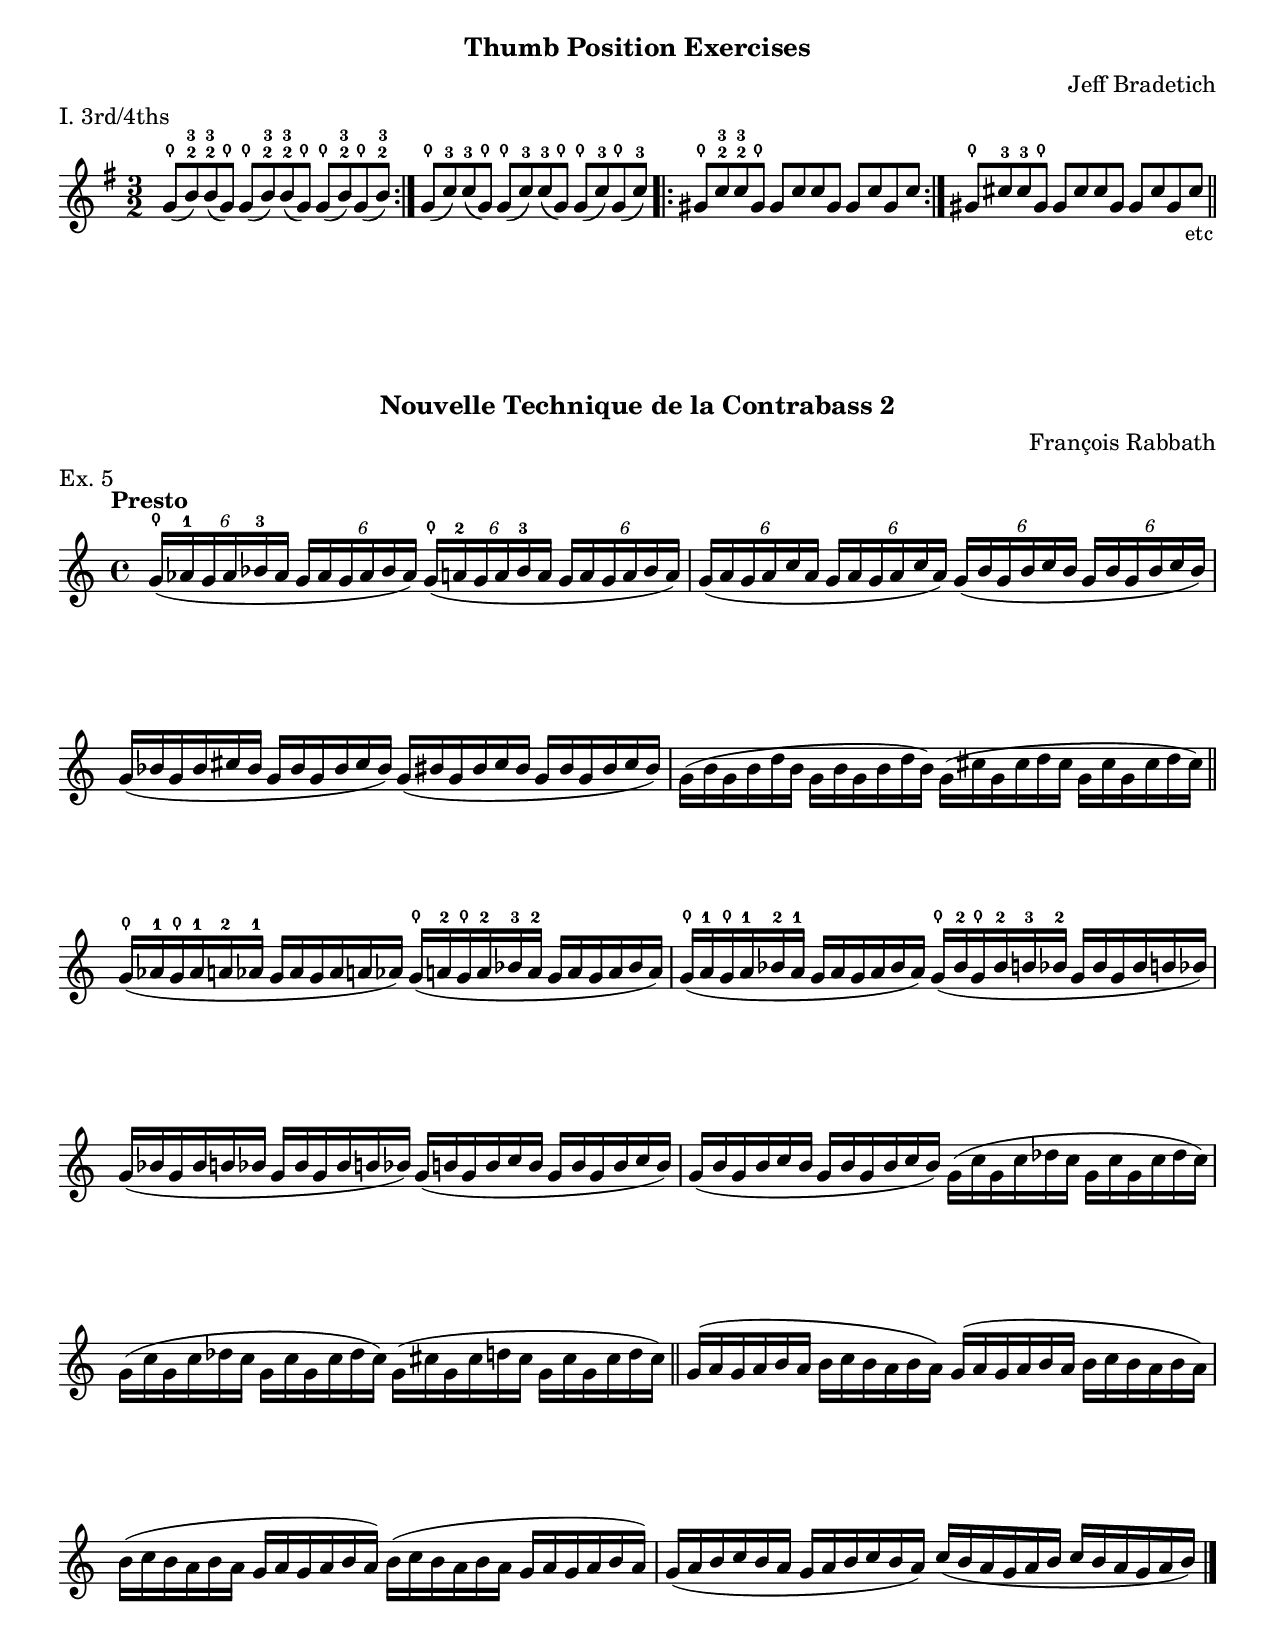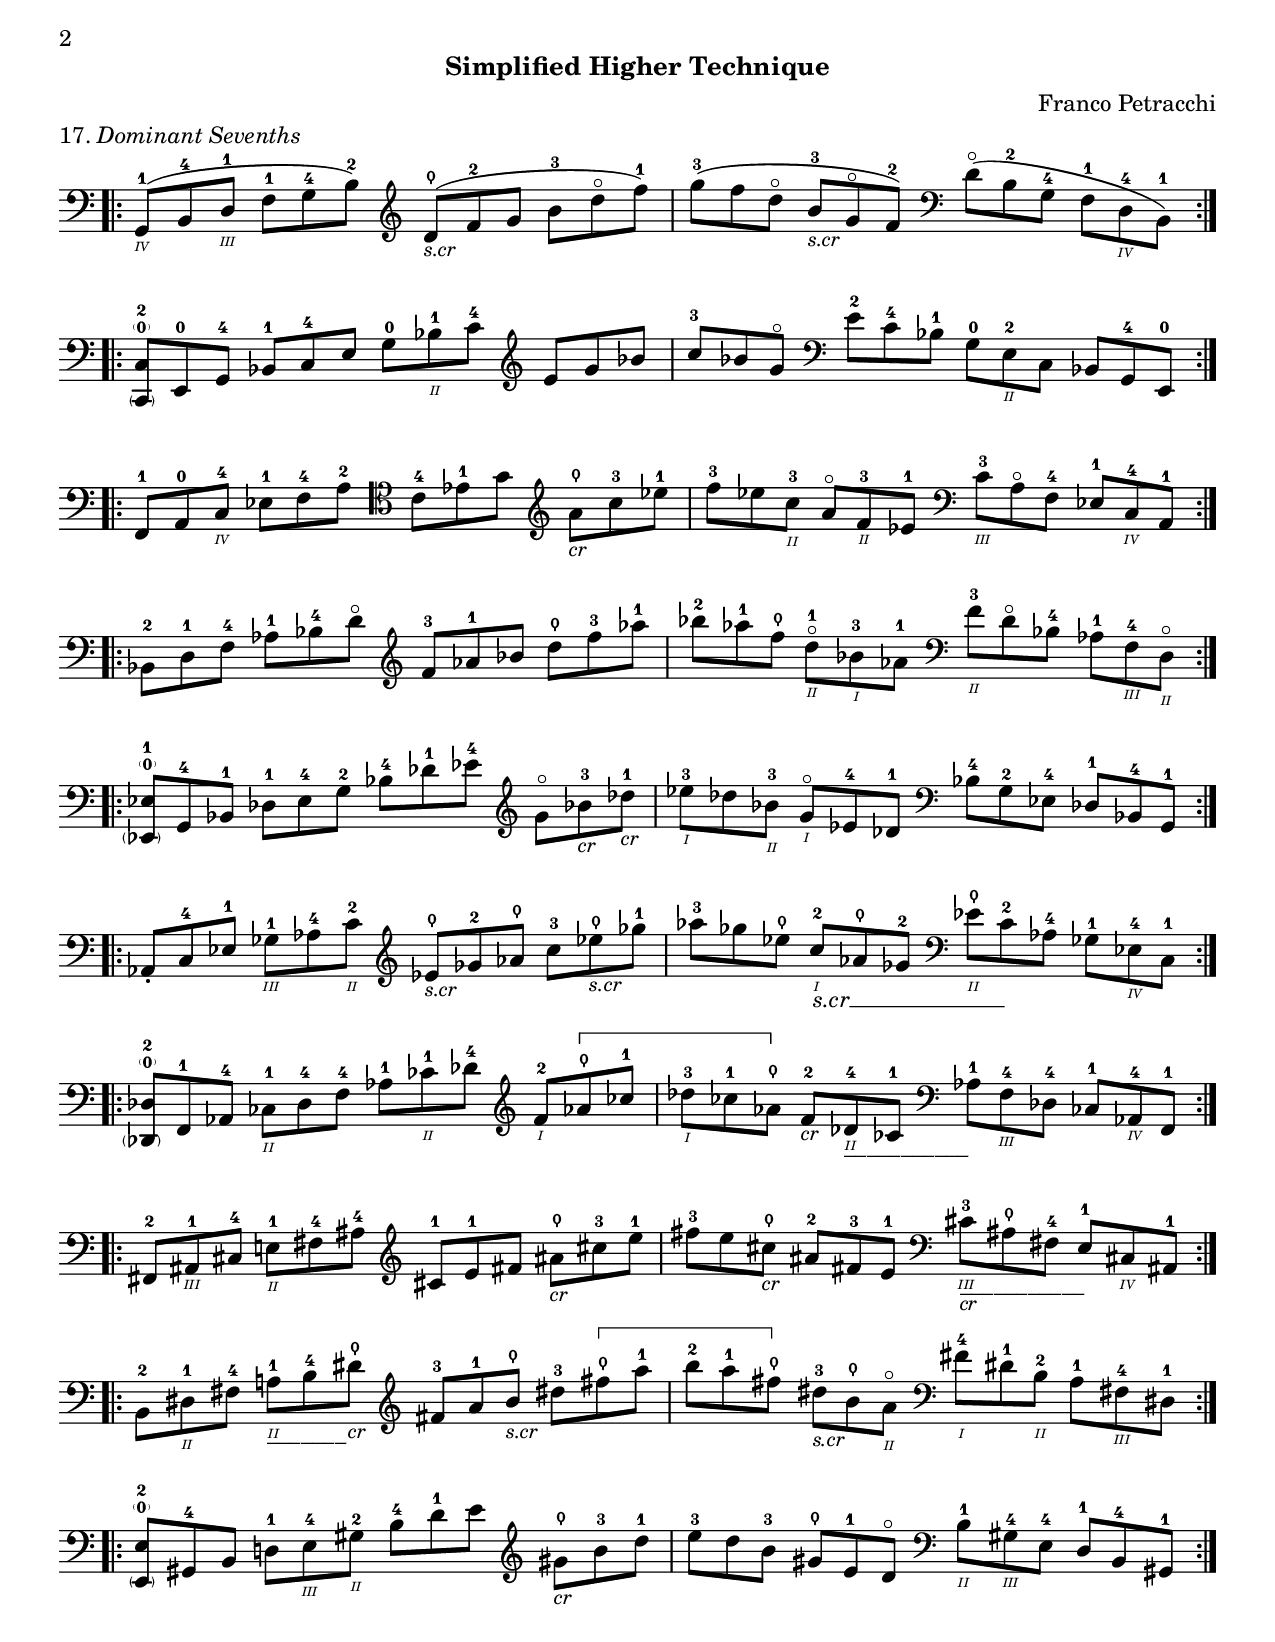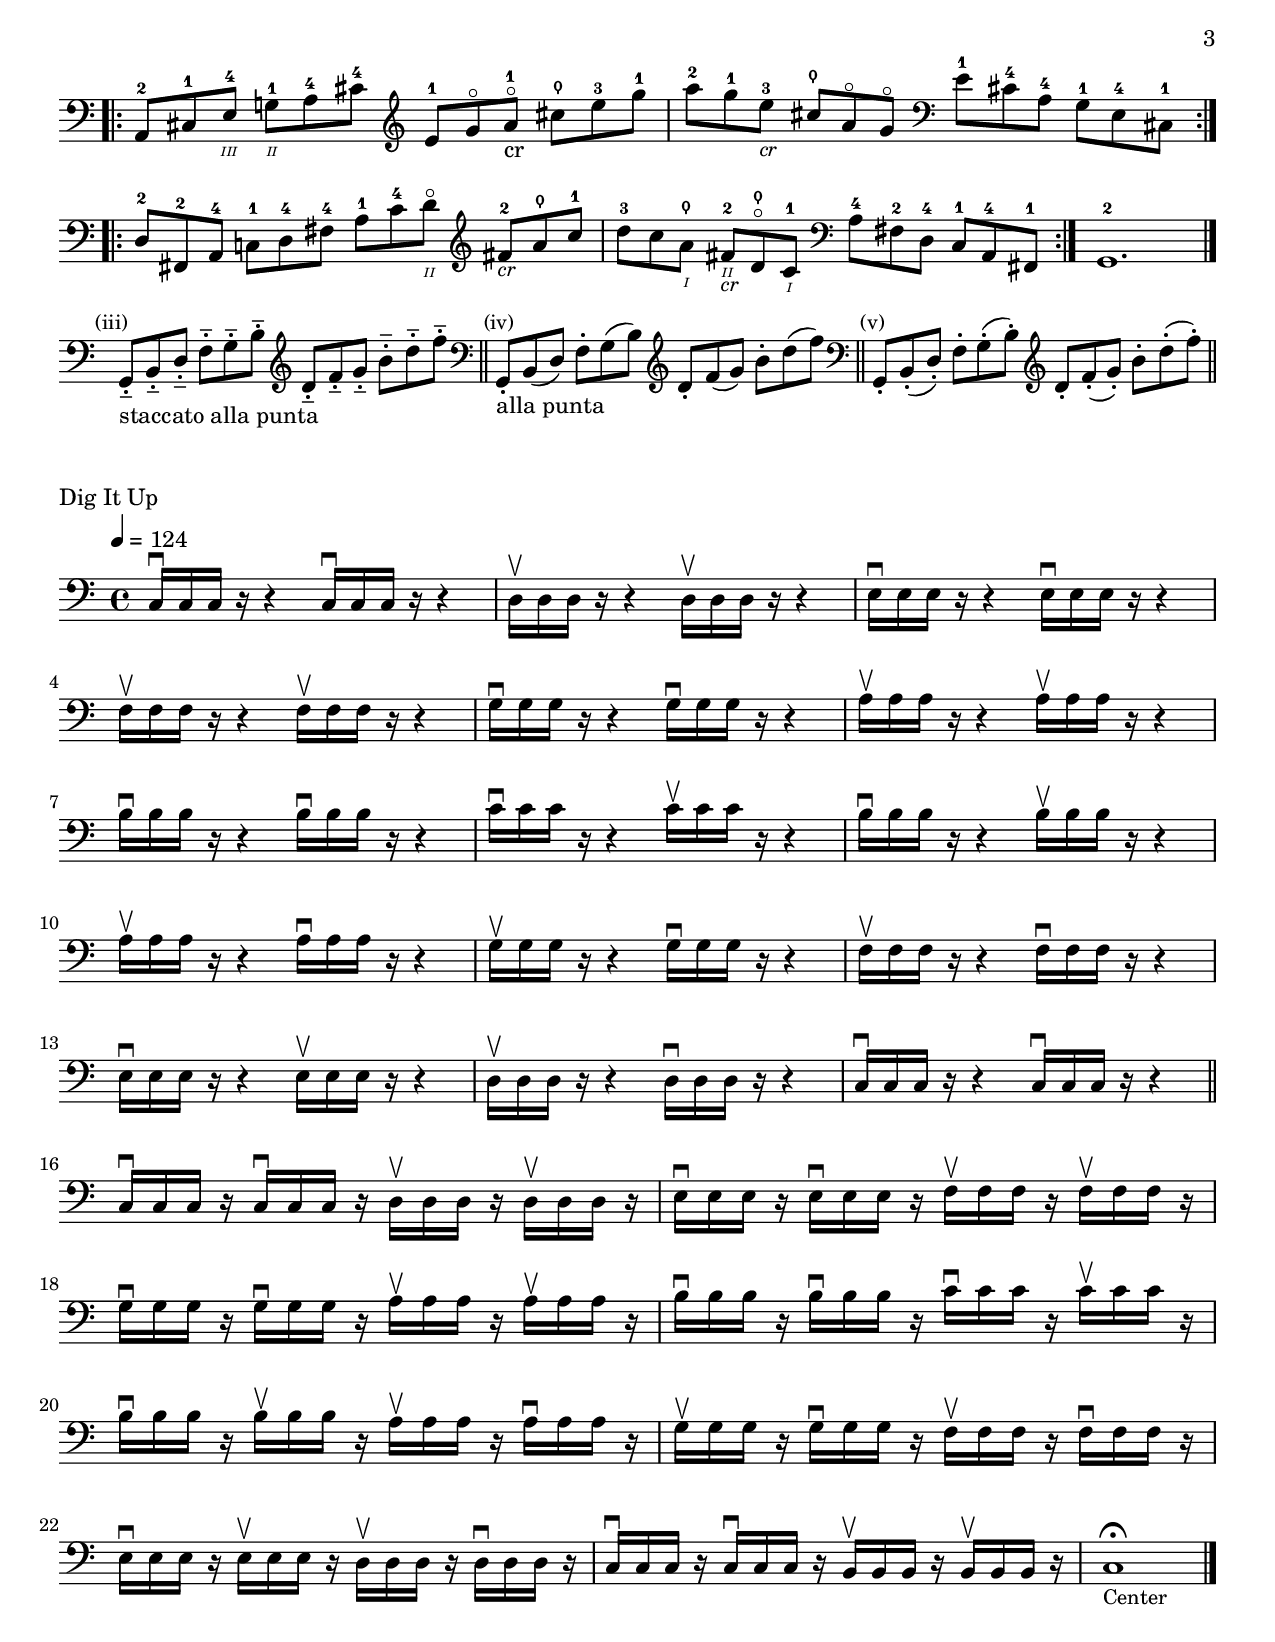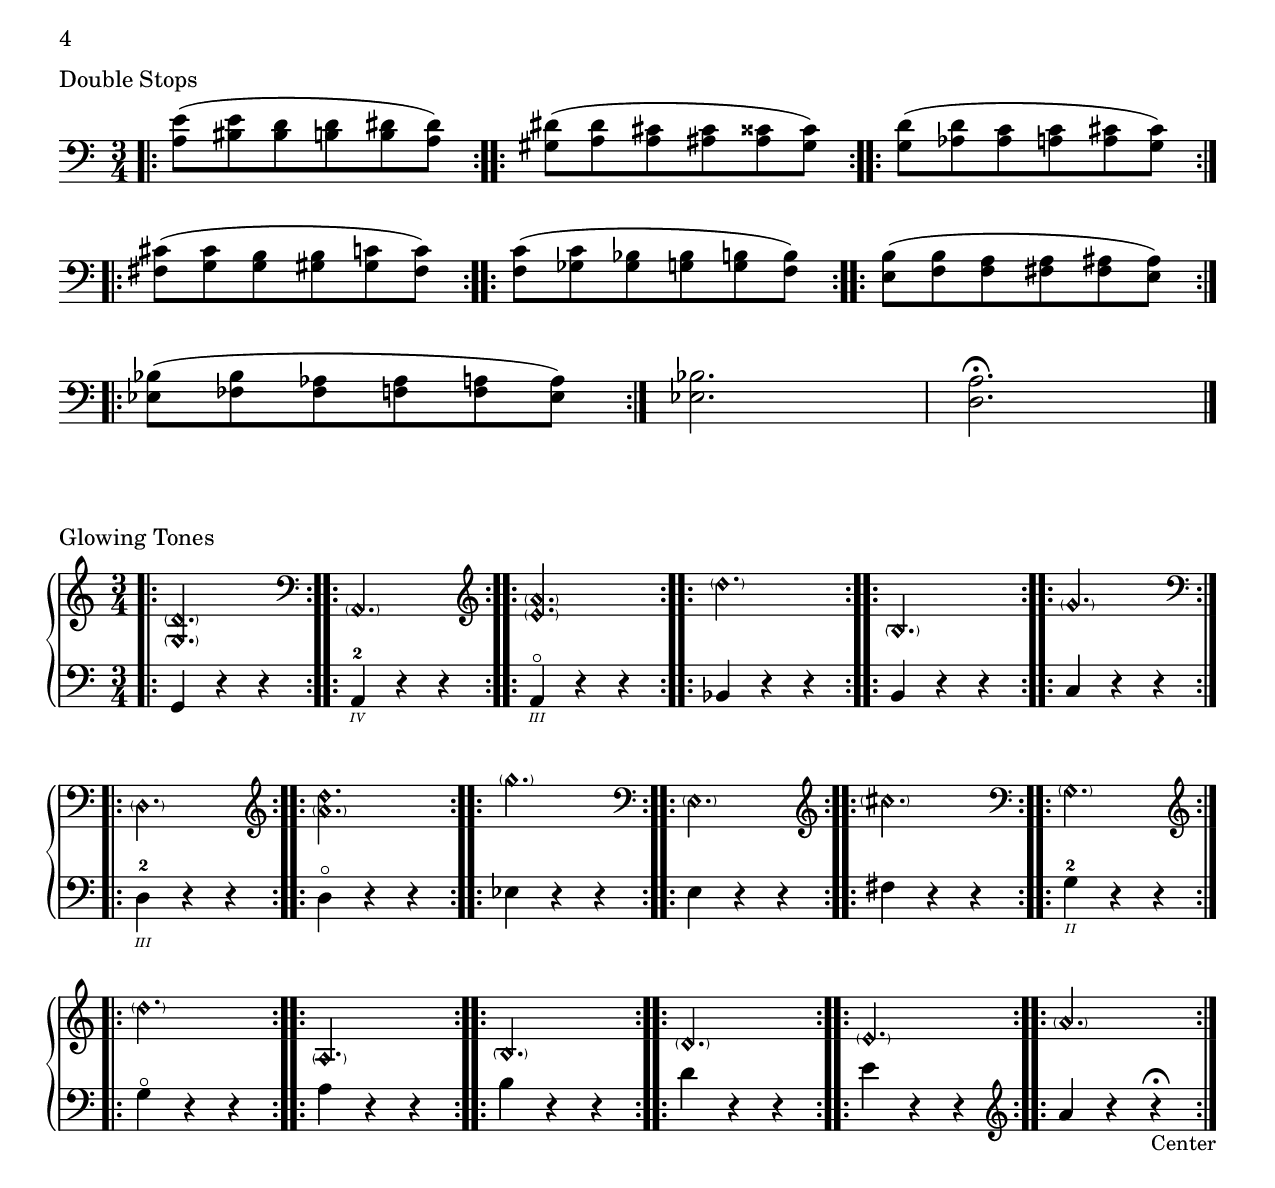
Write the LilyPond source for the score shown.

\version "2.24.3"

\header {
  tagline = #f
}

\paper {
  #(set-paper-size "letter")
  print-all-headers = ##t
}

\layout {
  indent = 0.0
}

cr = \markup { \small \italic "cr" }
scr = \markup { \small \italic "s.cr" }

bradetichthirdsfourths = \relative c'' {
  \clef treble
  \time 3/2
  \key g \major
  \repeat volta 2 { g8\thumb (b-2-3) b-2-3 (g\thumb) g\thumb (b-2-3) b-2-3 (g\thumb) g\thumb (b-2-3) g\thumb (b-2-3) }
  | g8\thumb (c-3) c-3 (g\thumb) g\thumb (c-3) c-3 (g\thumb) g\thumb (c-3) g\thumb (c-3)
  | \repeat volta 2 { gis\thumb c-2-3 c-2-3 gis\thumb gis c c gis gis c gis c }
  | gis\thumb cis-3 cis-3 gis\thumb gis cis cis gis gis cis gis cis\tweak direction #DOWN \textEndMark \markup { \small "etc" }
  \bar "||"
}

rabbathnotes = \relative c'' {
  \clef treble
  \time 4/4
  \key c \major
  \tempo Presto
  \override Score.BarNumber.break-visibility = ##(#f #f #f)
  \tuplet 6/4 { g16\thumb (aes-1 g aes bes-3 aes}  \tuplet 6/4 { g16 aes g aes bes aes }) \tuplet 6/4 { g\thumb (a-2 g a bes-3 a} \tuplet 6/4 {g a g a bes a})
  | \tuplet 6/4 { g (a g a c a} \tuplet 6/4 { g a g a c a}) \tuplet 6/4 { g (b g b c b} \tuplet 6/4 { g b g b c b}) \break
  % line 2
  \omit TupletNumber {
    | \tuplet 6/4 { g (bes g bes cis bes } \tuplet 6/4 { g bes g bes cis bes }) \tuplet 6/4 { g (bis g bis cis bis } \tuplet 6/4 { g bis g bis cis bis })
    | \tuplet 6/4 { g (b g b d b } \tuplet 6/4 { g b g b d b }) \tuplet 6/4 { g (cis g cis d cis } \tuplet 6/4 { g cis g cis d cis }) \break
    % line 3
    \bar "||" \tuplet 6/4 { g\thumb (aes-1 g\thumb aes-1 a-2 aes-1 } \tuplet 6/4 { g aes g aes a aes }) \tuplet 6/4 { g\thumb (a-2 g\thumb a-2 bes-3 a-2 } \tuplet 6/4 { g a g a bes a })
    | \tuplet 6/4 { g\thumb (a-1 g\thumb a-1 bes-2 a-1 } \tuplet 6/4 { g a g a bes a }) \tuplet 6/4 { g\thumb (bes-2 g\thumb bes-2 b-3 bes-2 } \tuplet 6/4 { g bes g bes b bes }) \break
    % line 4
    | \tuplet 6/4 { g (bes g bes b bes } \tuplet 6/4 { g bes g bes b bes }) \tuplet 6/4 { g (b g b c b } \tuplet 6/4 { g b g b c b })
    | \tuplet 6/4 { g (b g b c b } \tuplet 6/4 { g b g b c b }) \tuplet 6/4 { g (c g c des c } \tuplet 6/4 { g c g c des c }) \break
    % line 5
    | \tuplet 6/4 { g (c g c des c } \tuplet 6/4 { g c g c des c }) \tuplet 6/4 { g (cis g cis d cis } \tuplet 6/4 { g cis g cis d cis })
    \bar "||" \repeat unfold 2 { \tuplet 6/4 { g (a g a b a} \tuplet 6/4 { b c b a b a }) } \break
    | \repeat unfold 2 { \tuplet 6/4 { b (c b a b a } \tuplet 6/4 { g a g a b a}) }
    | \tuplet 6/4 { g (a b c b a } \tuplet 6/4 { g a b c b a }) \tuplet 6/4 { c (b a g a b } \tuplet 6/4 { c b a g a b }) \fine
  }
}

petracchiscalenotes = \relative c {
  \clef bass
  \time 4/4
  \key c \major
  \romanStringNumbers
  \set stringNumberOrientations = #'(down)
  \override Score.BarNumber.break-visibility = ##(#f #f #f)
  % line 1 g
  \repeat volta 2 {
    \once \override Staff.TimeSignature.stencil = ##f
    \time 12/8
    \bar ".|:" g8-1\4 (b-4 d-1\3  f-1 g-4 b-2) \clef treble d_\scr\thumb (f-2 g b-3 d\flageolet f-1)
    | g-3 (f d\flageolet  b-3_\scr g\flageolet f-2) \clef bass d\flageolet (b-2 g-4 f-1 d\4-4 b-1 ) \break
  }
  % line 2 c
  \repeat volta 2 {
    | <<\parenthesize c,\parenthesize-0 c'-2>>  e,-0 g-4 bes-1 c-4 e g-0 bes-1\2 c-4 \clef treble e g bes
    | c-3 bes g\flageolet \clef bass e-2 c-4 bes-1 g-0 e-2\2 c bes g-4 e-0 \break
  }
  % line 3 f
  \repeat volta 2 {
    |f-1 a-0 c-4\4 ees-1 f-4 a-2 \clef tenor c-4 ees-1 g \clef treble a_\cr\thumb c-3 ees-1
    |f-3 ees c-3\2 a\flageolet f-3\2 ees-1 \clef bass c-3\3 a\flageolet f-4 ees-1 c-4\4 a-1 \break
  }
  % line 4 bes
  \repeat volta 2 {
    | bes-2 d-1 f-4 aes-1 bes-4 d\flageolet \clef treble f-3 aes-1 bes d\thumb f-3 aes-1
    | bes-2 aes-1 f\thumb d\flageolet-1\2 bes-3\1 aes-1 \clef bass f-3\2 d\flageolet bes-4 aes-1 f-4\3 d\flageolet\2 \break
  }
  % line 5 ees
  \repeat volta 2 {
    | <<\parenthesize ees,-\parenthesize-0 ees'-1>> g,-4 bes-1 des-1 ees-4 g-2 bes-4 des-1 ees-4 \clef treble g\flageolet bes_\cr-3 des_\cr-1
    | ees-3\1 des bes-3\2 g\flageolet\1 ees-4 des-1 \clef bass bes-4 g-2 ees-4 des-1 bes-4 g-1 \break
  }
  % line 6 aes
  \repeat volta 2 {
    | aes-. c-4 ees-1 ges-1\3 aes-4 c-2\2 \clef treble ees_\scr\thumb ges-2 aes\thumb c-3 ees_\scr\thumb ges-1
    \override TextSpanner.style = #'line
    \override TextSpanner.bound-details.left.text = #"s.cr"
    \override TextSpanner.direction = #DOWN
    | aes-3 ges ees\thumb c-2\1\startTextSpan aes\thumb ges-2 \clef bass ees\thumb\2 c-2 \stopTextSpan aes-4 ges-1 ees-4\4 c-1 \break
  }
  % line 7 des
  \repeat volta 2 {
    \override TextSpanner.style = #'line
    \override TextSpanner.bound-details.left.text = \markup { \draw-line #'(0 . -1) }
    \override TextSpanner.bound-details.right.text = \markup { \draw-line #'(0 . -1) }
    \override TextSpanner.direction = #UP
    <<\parenthesize des,\parenthesize-0 des'-2>> f,-1 aes-4 ces-1\2 des-4 f-4 aes-1 ces-1\2 des-4 \clef treble f-2\1 aes\thumb\startTextSpan ces-1
    | des-3\1 ces-1 aes\thumb\stopTextSpan f-2_\cr des-4\2_"___________" ces-1 \clef bass aes-1 f-4\3 des-4 ces-1 aes-4\4 f-1 \break
  }
  % line 8 fis
  \repeat volta 2 {
    | fis-2 ais-1\3 cis-4 e!-1\2 fis-4 ais-4 \clef treble cis-1 e-1 fis ais\thumb_\cr cis-3 e-1
    | fis-3 e cis\thumb_\cr ais-2 fis-3 e-1 \clef bass cis-3\3_"___________"_\cr ais\thumb fis-4 e-1 cis\4 ais-1 \break
  }
  % line 9 b
  \repeat volta 2 {
    | b-2 dis-1\2 fis-4 a!-1\2_"_______" b-4 dis\thumb_\cr \clef treble fis-3 a-1 b\thumb_\scr dis-3 fis\thumb\startTextSpan a-1
    | b-2 a-1 fis\thumb\stopTextSpan dis-3_\scr b\thumb a\flageolet\2 \clef bass fis-4\1 dis-1 b-2      \2 a-1 fis-4\3 dis-1 \break
  }
  % line 10 e
  \repeat volta 2 {
    | <<\parenthesize e,\parenthesize-0 e'-2>> gis,-4 b d!-1 e-4\3 gis-2\2 b-4 d-1 e \clef treble gis\thumb_\cr b-3 d-1
    | e-3 d b-3 gis\thumb e-1 d\flageolet \clef bass b-1\2 gis-4\3 e-4 d-1 b-4 gis-1 \break
  }
  % line 11 a
  \repeat volta 2 {
    | a-2 cis-1 e-4\3 g!-1\2 a-4 cis-4 \clef treble e-1 g\flageolet a\flageolet-1_cr cis\thumb e-3 g-1
    | a-2 g-1 e-3_\cr  cis\thumb a\flageolet g\flageolet \clef bass e-1 cis-4 a-4 g-1 e-4 cis-1 \break
  }
  % line 12 d
  \repeat volta 2 {
    | d-2 fis,-2 a-4 c!-1 d-4 fis-4 a-1 c-4 d\flageolet\2 \clef treble fis-2_\cr a\thumb c-1
    | d-3 c a\thumb\1 fis-2\2_\cr d\flageolet\thumb c-1\1 \clef bass a-4 fis-2 d-4 c-1 a-4 fis-1
  }
  | g1.-2 \break
  \bar "|." \textMark \markup { \small (iii) } g8-.\tenuto_\markup { staccato alla punta } b-.\tenuto d-.\tenuto f-.\tenuto g-.\tenuto b-.\tenuto \clef treble d-.\tenuto f-.\tenuto g-.\tenuto b-.\tenuto d-.\tenuto f-.\tenuto
  \bar "||" \textMark \markup { \small (iv) } \clef bass g,,,-._\markup { alla punta } b (d) f-. g (b) \clef treble d-. f (g) b-. d (f)
  \bar "||" \textMark \markup { \small (v) } \clef bass g,,,-. b-. (d-.) f-. g-. (b-.) \clef treble d-. f-. (g-.) b-. d-. (f-.)
  \bar "||"
}

digitup = \relative c {
  \time 4/4
  \key c \major
  \clef bass
  \tempo 4=124
  \repeat unfold 2 { c16\downbow 16 16 r r4 }
  | \repeat unfold 2 { d16\upbow 16 16 r r4 }
  | \repeat unfold 2 { e16\downbow 16 16 r r4 } \break
  | \repeat unfold 2 { f16\upbow 16 16 r r4 }
  | \repeat unfold 2 { g16\downbow 16 16 r r4 }
  | \repeat unfold 2 { a16\upbow 16 16 r r4 } \break
  | \repeat unfold 2 { b16\downbow 16 16 r r4 }
  | c16\downbow 16 16 r r4 c16\upbow 16 16 r r4
  | b16\downbow 16 16 r r4 b16\upbow 16 16 r r4 \break
  | a16\upbow 16 16 r r4 a16\downbow 16 16 r r4
  | g16\upbow 16 16 r r4 g16\downbow 16 16 r r4
  | f16\upbow 16 16 r r4 f16\downbow 16 16 r r4 \break
  | e16\downbow 16 16 r r4 e16\upbow 16 16 r r4
  | d16\upbow 16 16 r r4 d16\downbow 16 16 r r4
  | c16\downbow 16 16 r r4 c16\downbow 16 16 r r4 \break 
  \bar "||" \repeat unfold 2 { c16\downbow 16 16 r } \repeat unfold 2 { d16\upbow 16 16 r }
  | \repeat unfold 2 { e16\downbow 16 16 r } \repeat unfold 2 { f16\upbow 16 16 r } \break
  | \repeat unfold 2 { g16\downbow 16 16 r } \repeat unfold 2 { a16\upbow 16 16 r } 
  | \repeat unfold 2 { b16\downbow 16 16 r } c16\downbow 16 16 r c16\upbow 16 16 r \break
  | b16\downbow 16 16 r b16\upbow 16 16 r a16\upbow 16 16 r a16\downbow 16 16 r 
  | g16\upbow 16 16 r g16\downbow 16 16 r f16\upbow 16 16 r f16\downbow 16 16 r \break
  | e16\downbow 16 16 r e16\upbow 16 16 r d16\upbow 16 16 r d16\downbow 16 16 r 
  | c16\downbow 16 16 r c16\downbow 16 16 r b16\upbow 16 16 r b16\upbow 16 16 r 
  | c1%{\downbow%}\fermata_\markup { \small "Center" }\fine \pageBreak
}

doublestops = \relative c {
  \override Score.BarNumber.break-visibility = ##(#f #f #f)
  \time 3/4
  \key c \major
  \clef bass
  <<
    {
      \bar ".|:-|"
      \repeat volta 2 { e'8 (e d d dis dis) }
      | \repeat volta 2 {  dis (dis cis cis cisis cisis) }
      | \repeat volta 2 {  d (d c c cis cis) } \break
      | \repeat volta 2 {  cis (cis b b c c) }
      | \repeat volta 2 {  c (c bes bes b b) }
      | \repeat volta 2 {  b (b a a ais ais) } \break
      | \repeat volta 2 {  bes (bes aes aes a a) }
      | bes2.
      | a\fermata
    }
    {
      a8 bis bis b b a
      | gis a a ais ais gis
      | g aes aes a a g
      | fis g g gis gis fis
      | f ges ges g g f
      | e f f fis fis e
      | ees fes fes f f ees
      | ees2.
      | d \fine
    }
  >>
}

glowingtones = \relative c {
  \override Score.BarNumber.break-visibility = ##(#f #f #f)
  \time 3/4
  \key c \major
  <<
    {
      \override NoteHead.style = #'harmonic
      \clef treble
      \repeat volta 2 {
        \bar ".|:-|" <<\parenthesize g'2. \parenthesize d'>>
      }
      \repeat volta 2 {
        | \clef bass \parenthesize a,
      }
      \repeat volta 2 {
        \clef treble <<\parenthesize e'' \parenthesize a>>
      }
      \repeat volta 2 {
        \parenthesize d
      }
      \repeat volta 2 {
        \parenthesize b,
      }
      \repeat volta 2 {
        \parenthesize g'
      }
      \repeat volta 2 {
        \clef bass \parenthesize d,
      }
      \repeat volta 2 {
        \clef treble <<\parenthesize a'' d>>
      }
      \repeat volta 2 {
        \parenthesize g
      }
      \repeat volta 2 {
        \clef bass \parenthesize e,,
      }
      \repeat volta 2 {
        \clef treble \parenthesize cis''
      }
      \repeat volta 2 {
        \clef bass \parenthesize g,
      }
      \repeat volta 2 {
        \clef treble \parenthesize d''
      }
      \repeat volta 2 {
        \parenthesize a,
      }
      \repeat volta 2 {
        \parenthesize b
      }
      \repeat volta 2 {
        \parenthesize d
      }
      \repeat volta 2 {
        \parenthesize e
      }
      \repeat volta 2 {
        \parenthesize a
      }
    }
    \new Staff {
      \clef bass
      \romanStringNumbers
      \set stringNumberOrientations = #'(down)
      g,,4 r r
      | a-2\4 r r
      | a\flageolet\3 r r
      | bes r r
      | b r r
      | c r r \break
      | d-2\3 r r
      | d\flageolet r r
      | ees r r
      | e r r
      | fis r r
      | g-2\2 r r \break
      | g\flageolet r r
      | a r r
      | b r r
      | d r r
      | e r r
      | \clef treble a r r\fermata_\markup { \small "Center" }
    }
  >>
}

\book {
  \score {
    \header {
      composer = "Jeff Bradetich"
      subtitle = "Thumb Position Exercises"
      piece = "I. 3rd/4ths"
    }
    \new Staff {
      \bradetichthirdsfourths
    }
  }
  \score {
    \header {
      composer = "François Rabbath"
      subtitle = "Nouvelle Technique de la Contrabass 2"
      piece = "Ex. 5"
    }
    \new Staff {
      \rabbathnotes \pageBreak
    }
  }
  \score {
    \header {
      subtitle = "Simplified Higher Technique"
      composer = "Franco Petracchi"
      piece = \markup { 17. \italic "Dominant Sevenths" }
    }
    \new Staff {
      \petracchiscalenotes
    }
  }
  \score {
    \header {
      piece = "Dig It Up"
    }
    \new Staff {
      \digitup
    }
  }
  \score {
    \header {
      piece = "Double Stops"
    }
    \new Staff {
      \doublestops
    }
  }
  \score {
    \header {
      piece = "Glowing Tones"
    }
    %{
    \layout {
      \context {
        \Score
      }
    }%}
    \new PianoStaff {
      \new Voice {
        \glowingtones
      }
    }
  }
}


